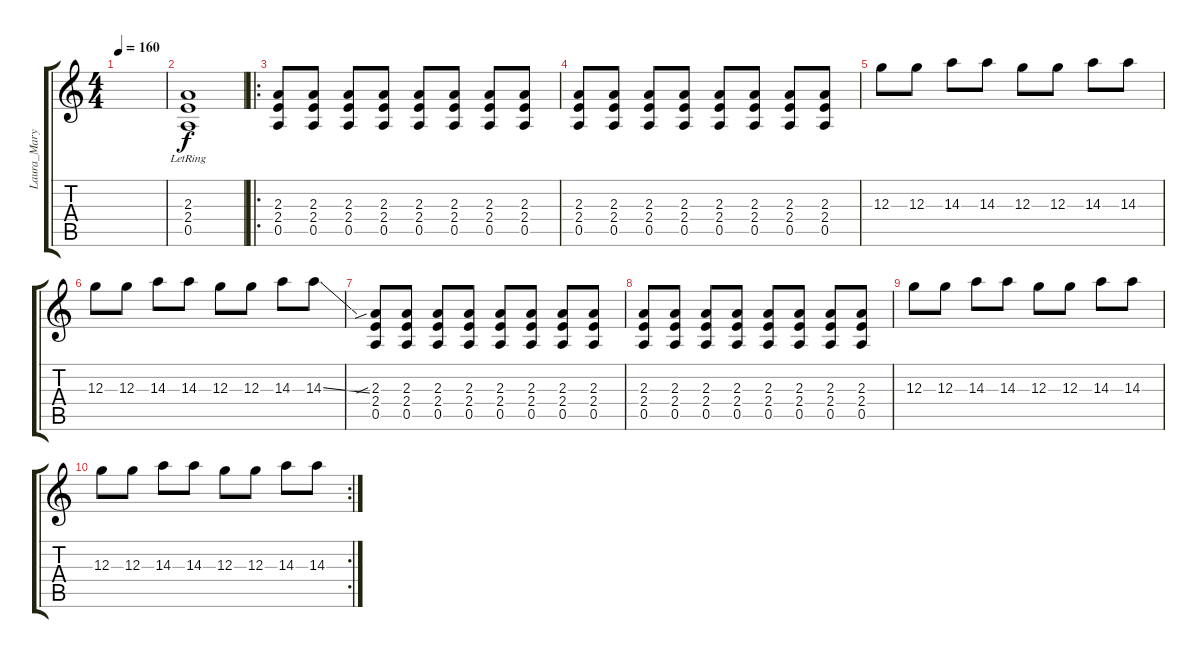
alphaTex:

\track ("Laura_Mary" "Laura_Mary") {instrument overdrivenguitar}
\staff {score tabs}
\tuning (E4 B3 G3 D3 A2 E2) {hide}
\ts (4 4)
\tempo 160
\clef g2
\ks c
|
(2.3{lr} 2.4 0.5).1 |
\ro
(2.3 2.4 0.5).8 (2.3 2.4 0.5).8 (2.3 2.4 0.5).8 (2.3 2.4 0.5).8 (2.3 2.4 0.5).8 (2.3 2.4 0.5).8 (2.3 2.4 0.5).8 (2.3 2.4 0.5).8 |
(2.3 2.4 0.5).8 (2.3 2.4 0.5).8 (2.3 2.4 0.5).8 (2.3 2.4 0.5).8 (2.3 2.4 0.5).8 (2.3 2.4 0.5).8 (2.3 2.4 0.5).8 (2.3 2.4 0.5).8 |
12.3.8 12.3.8 14.3.8 14.3.8 12.3.8 12.3.8 14.3.8 14.3.8 |
12.3.8 12.3.8 14.3.8 14.3.8 12.3.8 12.3.8 14.3.8 14.3{ss}.8 |
(2.3{sib} 2.4 0.5).8 (2.3 2.4 0.5).8 (2.3 2.4 0.5).8 (2.3 2.4 0.5).8 (2.3 2.4 0.5).8 (2.3 2.4 0.5).8 (2.3 2.4 0.5).8 (2.3 2.4 0.5).8 |
(2.3 2.4 0.5).8 (2.3 2.4 0.5).8 (2.3 2.4 0.5).8 (2.3 2.4 0.5).8 (2.3 2.4 0.5).8 (2.3 2.4 0.5).8 (2.3 2.4 0.5).8 (2.3 2.4 0.5).8 |
12.3.8 12.3.8 14.3.8 14.3.8 12.3.8 12.3.8 14.3.8 14.3.8 |
\rc 2
12.3.8 12.3.8 14.3.8 14.3.8 12.3.8 12.3.8 14.3.8 14.3.8
